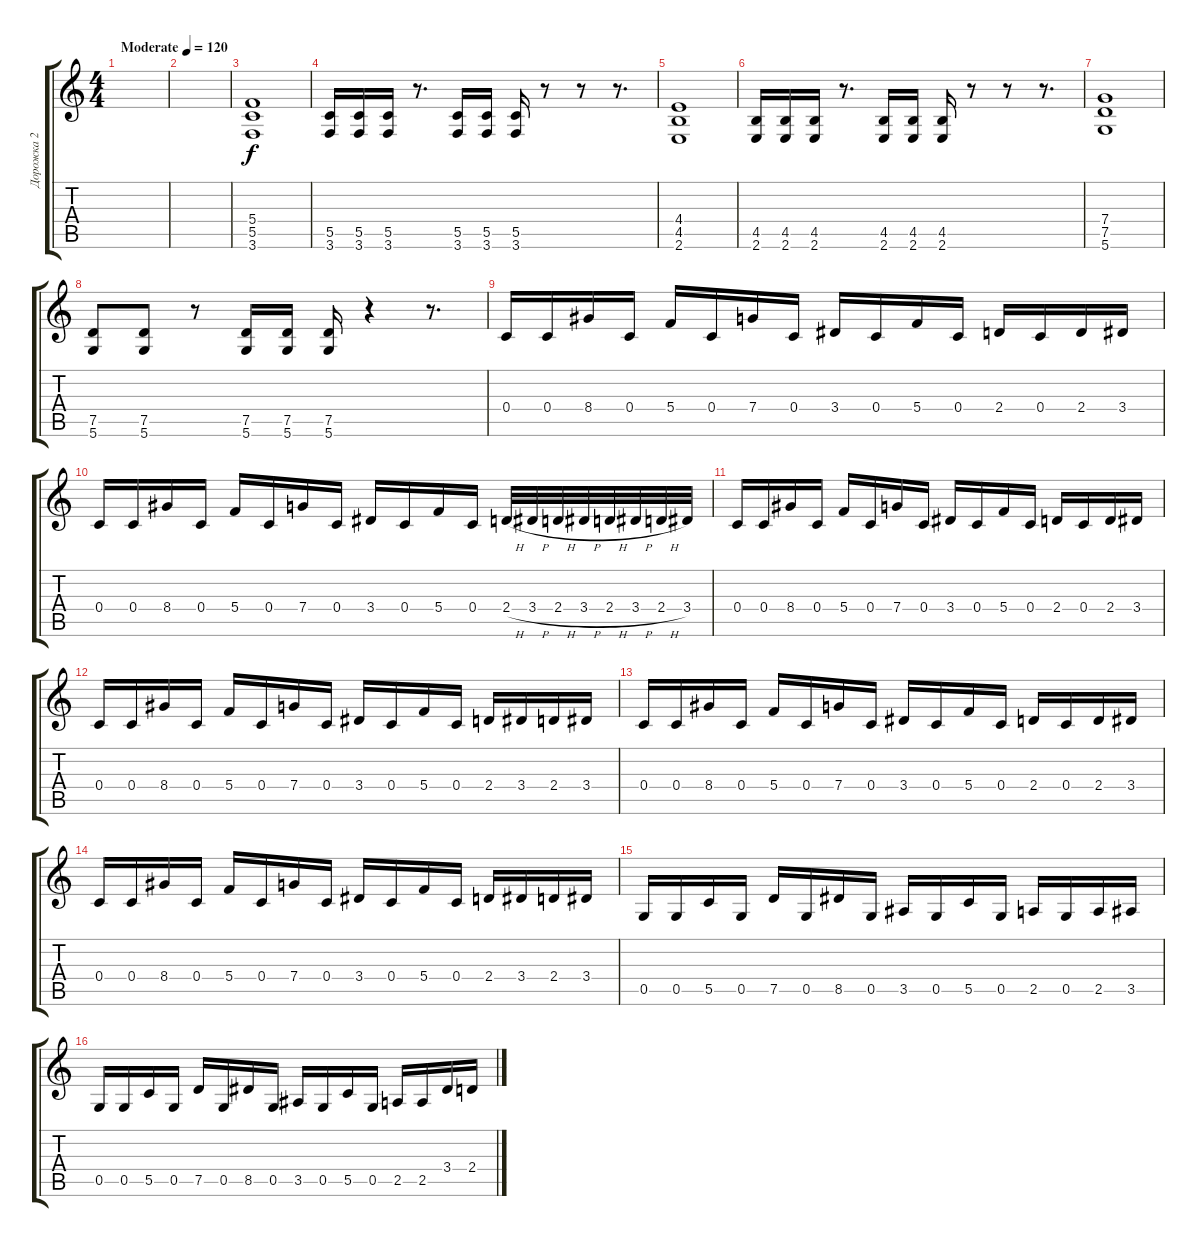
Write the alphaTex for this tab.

\track ("Дорожка 2" "Дорожка 2") {instrument distortionguitar}
\staff {score tabs}
\tuning (D4 A3 F3 C3 G2 D2) {hide}
\ts (4 4)
\tempo (120 "Moderate")
\clef g2
\ks c
|
|
(5.4 5.5 3.6).1 |
(5.5 3.6).16 (5.5 3.6).16 (5.5 3.6).16 r.8{d} (5.5 3.6).16 (5.5 3.6).16 (5.5 3.6).16 r.8 r.8 r.8{d} |
(4.4 4.5 2.6).1 |
(4.5 2.6).16 (4.5 2.6).16 (4.5 2.6).16 r.8{d} (4.5 2.6).16 (4.5 2.6).16 (4.5 2.6).16 r.8 r.8 r.8{d} |
(7.4 7.5 5.6).1 |
(7.5 5.6).8 (7.5 5.6).8 r.8 (7.5 5.6).16 (7.5 5.6).16 (7.5 5.6).16 r.4 r.8{d} |
0.4.16 0.4.16 8.4.16 0.4.16 5.4.16 0.4.16 7.4.16 0.4.16 3.4.16 0.4.16 5.4.16 0.4.16 2.4.16 0.4.16 2.4.16 3.4.16 |
0.4.16 0.4.16 8.4.16 0.4.16 5.4.16 0.4.16 7.4.16 0.4.16 3.4.16 0.4.16 5.4.16 0.4.16 2.4{h}.32 3.4{h}.32 2.4{h}.32 3.4{h}.32 2.4{h}.32 3.4{h}.32 2.4{h}.32 3.4.32 |
0.4.16 0.4.16 8.4.16 0.4.16 5.4.16 0.4.16 7.4.16 0.4.16 3.4.16 0.4.16 5.4.16 0.4.16 2.4.16 0.4.16 2.4.16 3.4.16 |
0.4.16 0.4.16 8.4.16 0.4.16 5.4.16 0.4.16 7.4.16 0.4.16 3.4.16 0.4.16 5.4.16 0.4.16 2.4.16 3.4.16 2.4.16 3.4.16 |
0.4.16 0.4.16 8.4.16 0.4.16 5.4.16 0.4.16 7.4.16 0.4.16 3.4.16 0.4.16 5.4.16 0.4.16 2.4.16 0.4.16 2.4.16 3.4.16 |
0.4.16 0.4.16 8.4.16 0.4.16 5.4.16 0.4.16 7.4.16 0.4.16 3.4.16 0.4.16 5.4.16 0.4.16 2.4.16 3.4.16 2.4.16 3.4.16 |
0.5.16 0.5.16 5.5.16 0.5.16 7.5.16 0.5.16 8.5.16 0.5.16 3.5.16 0.5.16 5.5.16 0.5.16 2.5.16 0.5.16 2.5.16 3.5.16 |
0.5.16 0.5.16 5.5.16 0.5.16 7.5.16 0.5.16 8.5.16 0.5.16 3.5.16 0.5.16 5.5.16 0.5.16 2.5.16 2.5.16 3.4.16 2.4.16
